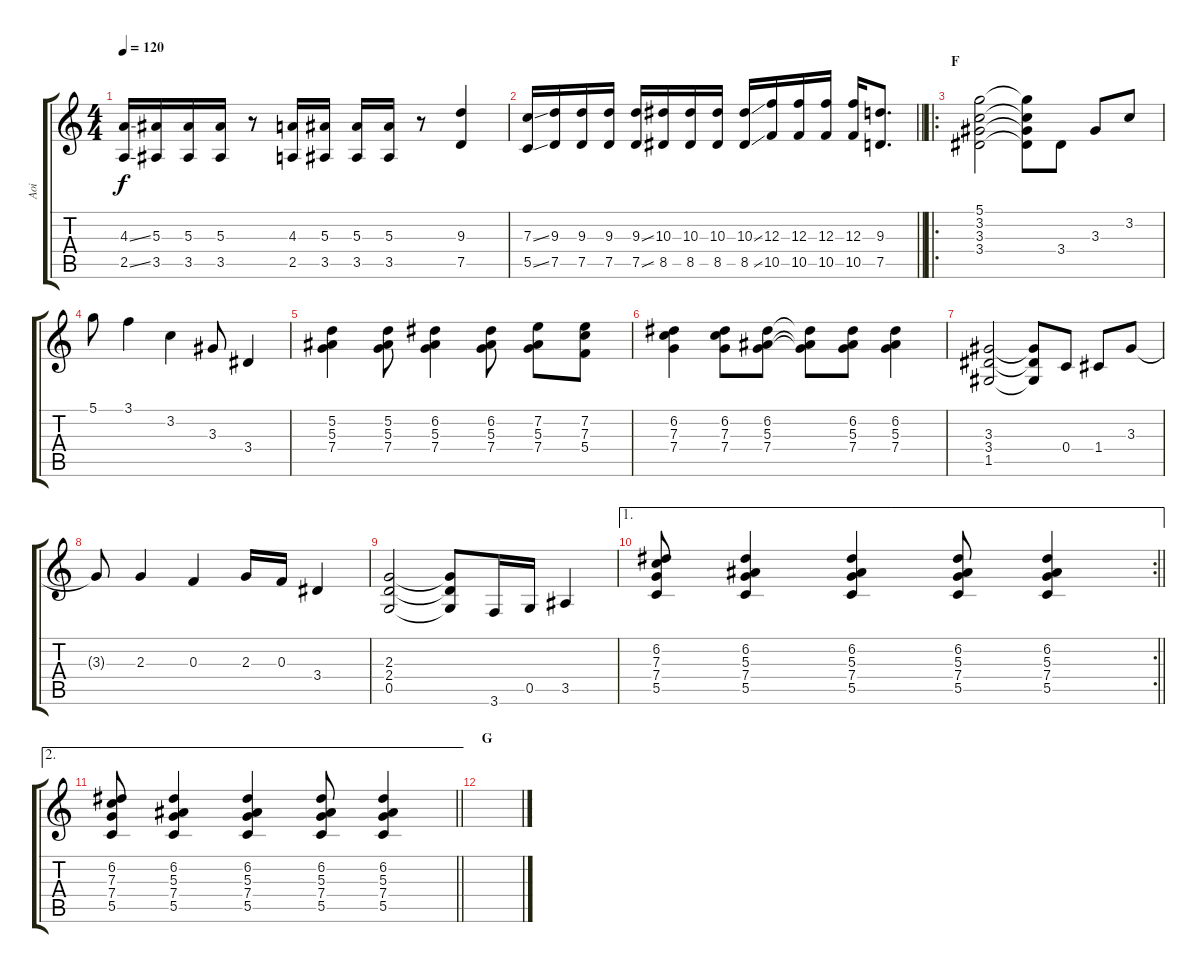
\track ("Aoi" "Aoi") {instrument distortionguitar}
\staff {score tabs}
\tuning (D4 A3 F3 C3 G2 D2) {hide}
\ts (4 4)
\tempo 120
\clef g2
\ks c
(4.3{ss} 2.5{ss}).16{dy f} (5.3 3.5).16 (5.3 3.5).16 (5.3 3.5).16 r.8 (4.3 2.5).16 (5.3 3.5).16 (5.3 3.5).16 (5.3 3.5).16 r.8 (9.3 7.5).4 |
\barLineRight lightlight
(7.3{ss} 5.5{ss}).16 (9.3 7.5).16 (9.3 7.5).16 (9.3 7.5).16 (9.3{ss} 7.5{ss}).16 (10.3 8.5).16 (10.3 8.5).16 (10.3 8.5).16 (10.3{ss} 8.5{ss}).16 (12.3 10.5).16 (12.3 10.5).16 (12.3 10.5).16 (12.3 10.5).16 (9.3 7.5).8{d} |
\ro
\section ("" "F")
(5.1 3.2 3.3 3.4).2 (5.1{t} 3.2{t} 3.3{t} 3.4{t}).8 3.4.8 3.3.8 3.2.8 |
5.1.8 3.1.4 3.2.4 3.3.8 3.4.4 |
(5.2 5.3 7.4).4 (5.2 5.3 7.4).8 (6.2 5.3 7.4).4 (6.2 5.3 7.4).8 (7.2 5.3 7.4).8 (7.2 7.3 5.4).8 |
(6.2 7.3 7.4).4 (6.2 7.3 7.4).8 (6.2 5.3 7.4).8 (6.2{t} 5.3{t} 7.4{t}).8 (6.2 5.3 7.4).8 (6.2 5.3 7.4).4 |
(3.3 3.4 1.5).2 (3.3{t} 3.4{t} 1.5{t}).8 0.4.8 1.4.8 3.3.8 |
3.3{t}.8 2.3.4 0.3.4 2.3.16 0.3.16 3.4.4 |
(2.3 2.4 0.5).2 (2.3{t} 2.4{t} 0.5{t}).8 3.6.16 0.5.16 3.5.4 |
\ae 1
\rc 2
\barLineRight lightlight
(6.2 7.3 7.4 5.5).8 (6.2 5.3 7.4 5.5).4 (6.2 5.3 7.4 5.5).4 (6.2 5.3 7.4 5.5).8 (6.2 5.3 7.4 5.5).4 |
\ae 2
\barLineRight lightlight
(6.2 7.3 7.4 5.5).8 (6.2 5.3 7.4 5.5).4 (6.2 5.3 7.4 5.5).4 (6.2 5.3 7.4 5.5).8 (6.2 5.3 7.4 5.5).4 |
\section ("" "G")
